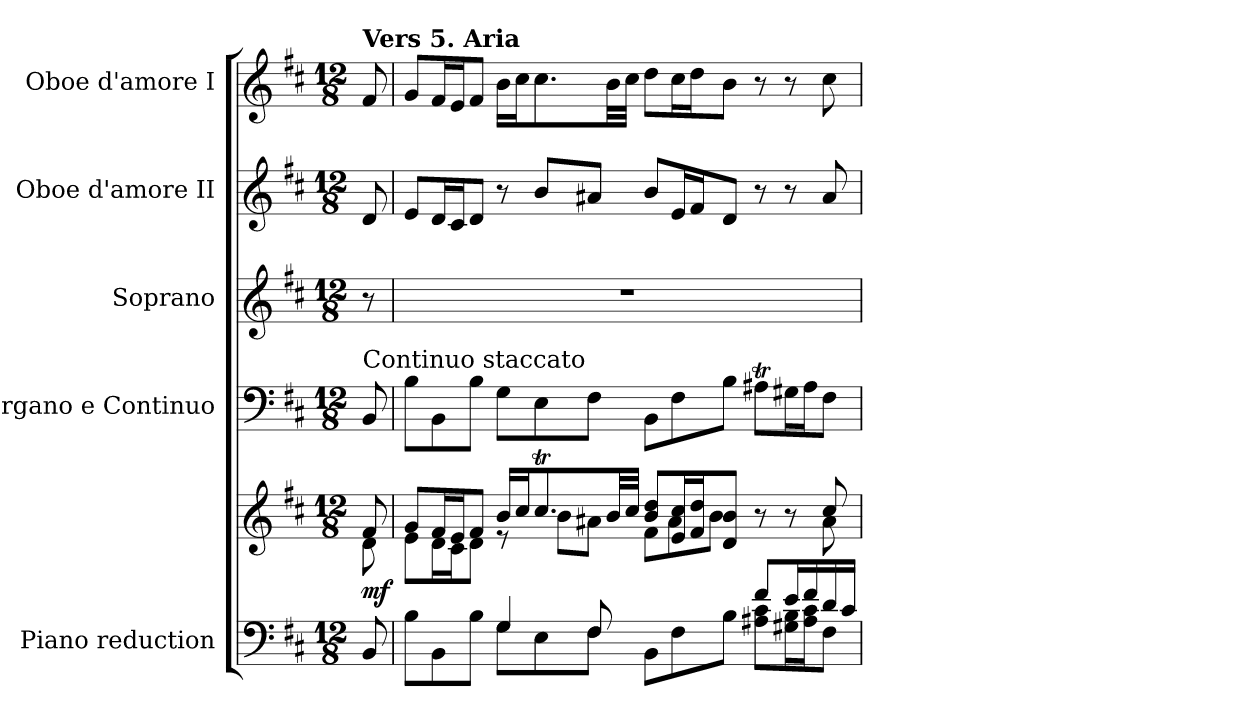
**kern	**kern	**dynam	**kern	**kern	**kern	**kern
*part5	*part5	*part5	*part4	*part3	*part2	*part1
*staff6	*staff5	*staff5/6	*staff4	*staff3	*staff2	*staff1
*I"Piano reduction	*	*	*I"Organo e Continuo	*I"Soprano	*I"Oboe d'amore II	*I"Oboe d'amore I
*I'Pno	*	*	*	*	*I'Ob	*I'Ob
*stria5	*stria5	*	*	*	*	*
*clefF4	*clefG2	*	*clefF4	*clefG2	*clefG2	*clefG2
*k[f#c#]	*k[f#c#]	*	*k[f#c#]	*k[f#c#]	*k[f#c#]	*k[f#c#]
*M12/8	*M12/8	*	*M12/8	*M12/8	*M12/8	*M12/8
=1	=1	=1	=1	=1	=1	=1
*	*^	*	*	*	*	*
!	!	!	!	!	!	!	!LO:TX:a:B:t=Vers 5. Aria
!	!	!	!	!LO:TX:a:t=Continuo staccato	!	!	!
!	!	!	!LO:DY:b	!	!	!	!
8BB/	8f#/	8d\	mf	8BB/	8r	8d/	8f#/
=2	=2	=2	=2	=2	=2	=2	=2
*^	*	*	*	*	*	*	*
4.ryy	8B\L	8g/L	8e\L	.	8B\L	1.r	8e/L	8g/L
.	8BB\	16f#/L	16d\L	.	8BB\	.	16d/L	16f#/L
.	.	16e/J	16c#\J	.	.	.	16c#/J	16e/J
.	8B\J	8f#/J	8d\J	.	8B\J	.	8d/J	8f#/J
4G/	8G\L	16b/LL	8r	.	8G\L	.	8r	16b\LL
.	.	16cc#/J	.	.	.	.	.	16cc#\J
.	8E\	8.cc#t/	8b\L	.	8E\	.	8b/L	8.cc#\
8F#/	8F#\J	.	8a#X\J	.	8F#\J	.	8a#X/J	.
.	.	32b/LL	.	.	.	.	.	32b\LL
.	.	32cc#/JJJ	.	.	.	.	.	32cc#\JJJ
4.ryy	8BB\L	8b/ 8dd/L	8f#\L	.	8BB\L	.	8b/L	8dd\L
.	8F#\	16e/ 16cc#/L	8a#\	.	8F#\	.	16e/L	16cc#\L
.	.	16f#/ 16dd/J	.	.	.	.	16f#/J	16dd\J
.	8B\J	8d/ 8b/J	8b\J	.	8B\J	.	8d/J	8b\J
8f#/L	8A#X\ 8c#\L	8r	8ryy	.	8A#Xt\L	.	8r	8r
16e/L	16G#X\ 16B\L	8r	8ryy	.	16G#X\L	.	8r	8r
16f#/	16A#\ 16c#\J	.	.	.	16A#\J	.	.	.
16d/	8F#\J	8cc#/	8a#\	.	8F#\J	.	8a#/	8cc#\
16c#/JJ	.	.	.	.	.	.	.	.
*v	*v	*	*	*	*	*	*	*
*	*v	*v	*	*	*	*	*
=	=	=	=	=	=	=
*-	*-	*-	*-	*-	*-	*-
